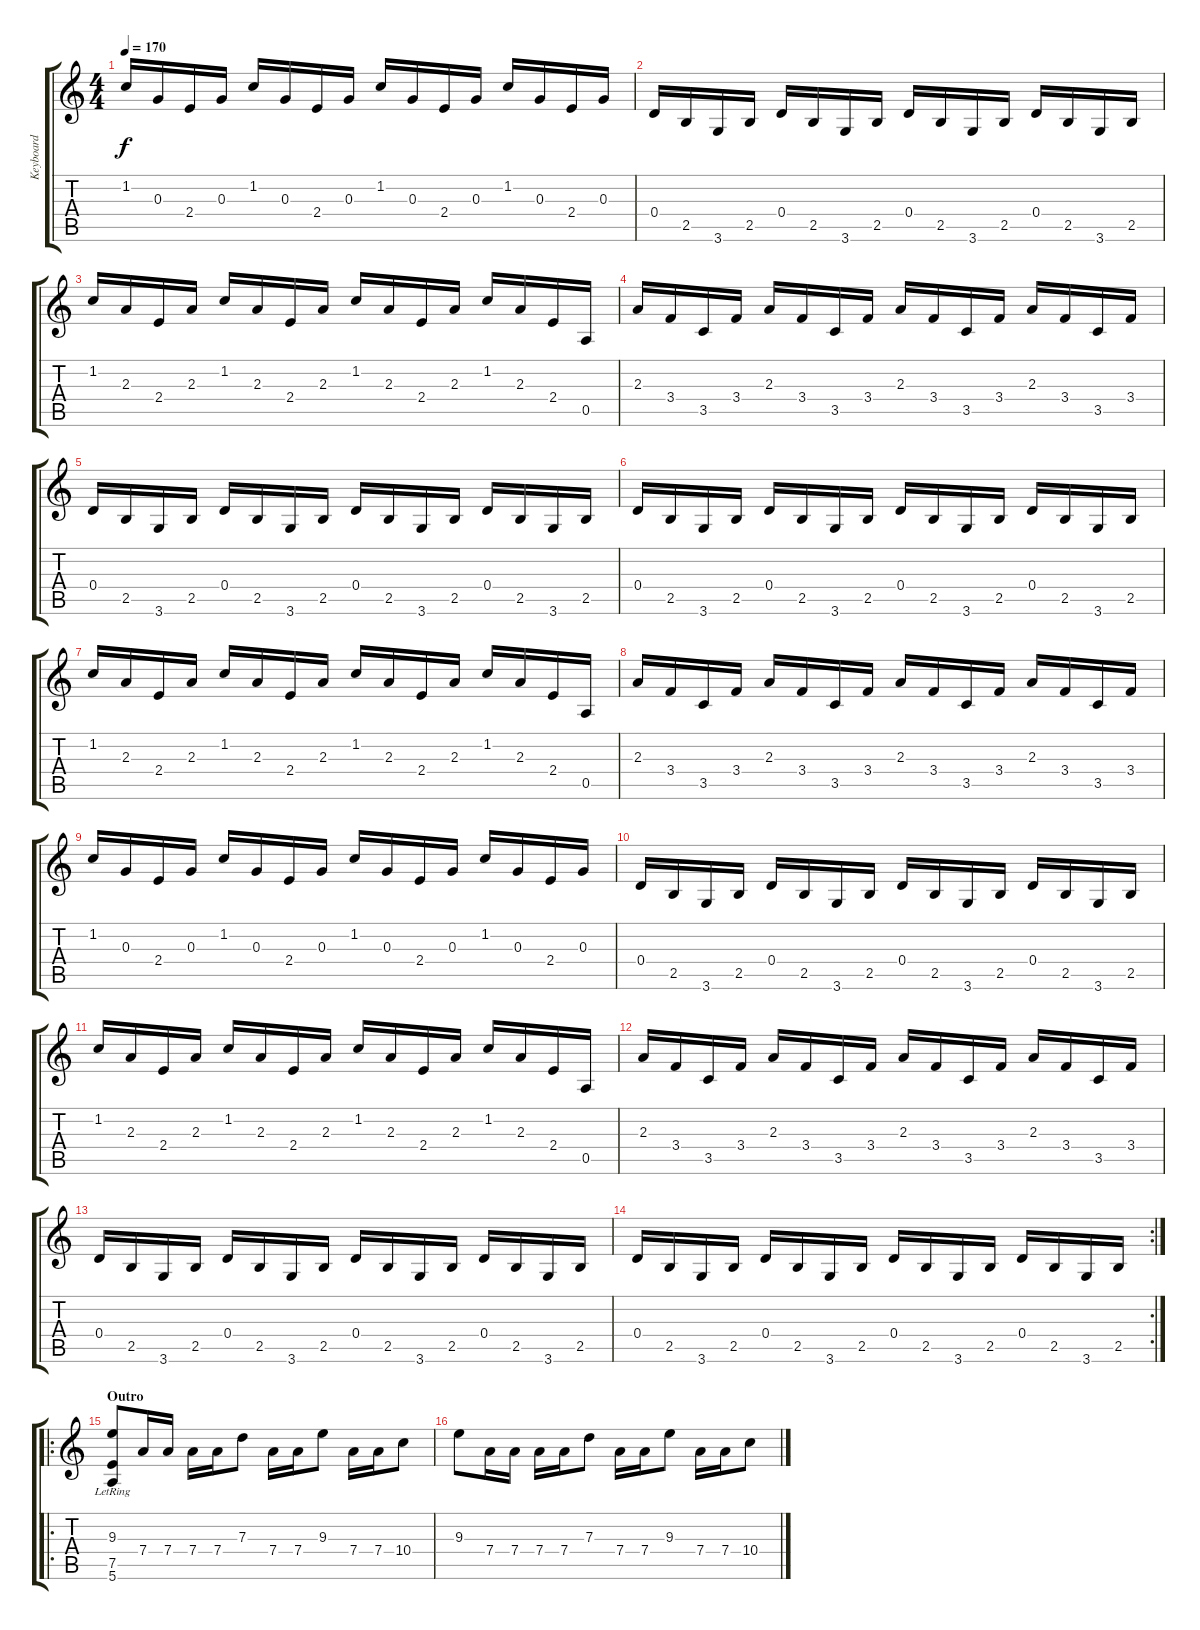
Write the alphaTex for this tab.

\track ("Keyboard" "Keyboard") {instrument harpsichord}
\staff {score tabs}
\tuning (E5 B4 G4 D4 A3 E3) {hide}
\ts (4 4)
\tempo 170
\clef g2
\ks c
1.2.16{dy f} 0.3.16 2.4.16 0.3.16 1.2.16 0.3.16 2.4.16 0.3.16 1.2.16 0.3.16 2.4.16 0.3.16 1.2.16 0.3.16 2.4.16 0.3.16 |
0.4.16 2.5.16 3.6.16 2.5.16 0.4.16 2.5.16 3.6.16 2.5.16 0.4.16 2.5.16 3.6.16 2.5.16 0.4.16 2.5.16 3.6.16 2.5.16 |
1.2.16 2.3.16 2.4.16 2.3.16 1.2.16 2.3.16 2.4.16 2.3.16 1.2.16 2.3.16 2.4.16 2.3.16 1.2.16 2.3.16 2.4.16 0.5.16 |
2.3.16 3.4.16 3.5.16 3.4.16 2.3.16 3.4.16 3.5.16 3.4.16 2.3.16 3.4.16 3.5.16 3.4.16 2.3.16 3.4.16 3.5.16 3.4.16 |
0.4.16 2.5.16 3.6.16 2.5.16 0.4.16 2.5.16 3.6.16 2.5.16 0.4.16 2.5.16 3.6.16 2.5.16 0.4.16 2.5.16 3.6.16 2.5.16 |
0.4.16 2.5.16 3.6.16 2.5.16 0.4.16 2.5.16 3.6.16 2.5.16 0.4.16 2.5.16 3.6.16 2.5.16 0.4.16 2.5.16 3.6.16 2.5.16 |
1.2.16 2.3.16 2.4.16 2.3.16 1.2.16 2.3.16 2.4.16 2.3.16 1.2.16 2.3.16 2.4.16 2.3.16 1.2.16 2.3.16 2.4.16 0.5.16 |
2.3.16 3.4.16 3.5.16 3.4.16 2.3.16 3.4.16 3.5.16 3.4.16 2.3.16 3.4.16 3.5.16 3.4.16 2.3.16 3.4.16 3.5.16 3.4.16 |
1.2.16 0.3.16 2.4.16 0.3.16 1.2.16 0.3.16 2.4.16 0.3.16 1.2.16 0.3.16 2.4.16 0.3.16 1.2.16 0.3.16 2.4.16 0.3.16 |
0.4.16 2.5.16 3.6.16 2.5.16 0.4.16 2.5.16 3.6.16 2.5.16 0.4.16 2.5.16 3.6.16 2.5.16 0.4.16 2.5.16 3.6.16 2.5.16 |
1.2.16 2.3.16 2.4.16 2.3.16 1.2.16 2.3.16 2.4.16 2.3.16 1.2.16 2.3.16 2.4.16 2.3.16 1.2.16 2.3.16 2.4.16 0.5.16 |
2.3.16 3.4.16 3.5.16 3.4.16 2.3.16 3.4.16 3.5.16 3.4.16 2.3.16 3.4.16 3.5.16 3.4.16 2.3.16 3.4.16 3.5.16 3.4.16 |
0.4.16 2.5.16 3.6.16 2.5.16 0.4.16 2.5.16 3.6.16 2.5.16 0.4.16 2.5.16 3.6.16 2.5.16 0.4.16 2.5.16 3.6.16 2.5.16 |
\rc 2
0.4.16 2.5.16 3.6.16 2.5.16 0.4.16 2.5.16 3.6.16 2.5.16 0.4.16 2.5.16 3.6.16 2.5.16 0.4.16 2.5.16 3.6.16 2.5.16 |
\ro
\section ("" "Outro")
(9.3 7.5{lr} 5.6{lr}).8 7.4.16 7.4.16 7.4.16 7.4.16 7.3.8 7.4.16 7.4.16 9.3.8 7.4.16 7.4.16 10.4.8 |
9.3.8 7.4.16 7.4.16 7.4.16 7.4.16 7.3.8 7.4.16 7.4.16 9.3.8 7.4.16 7.4.16 10.4.8
